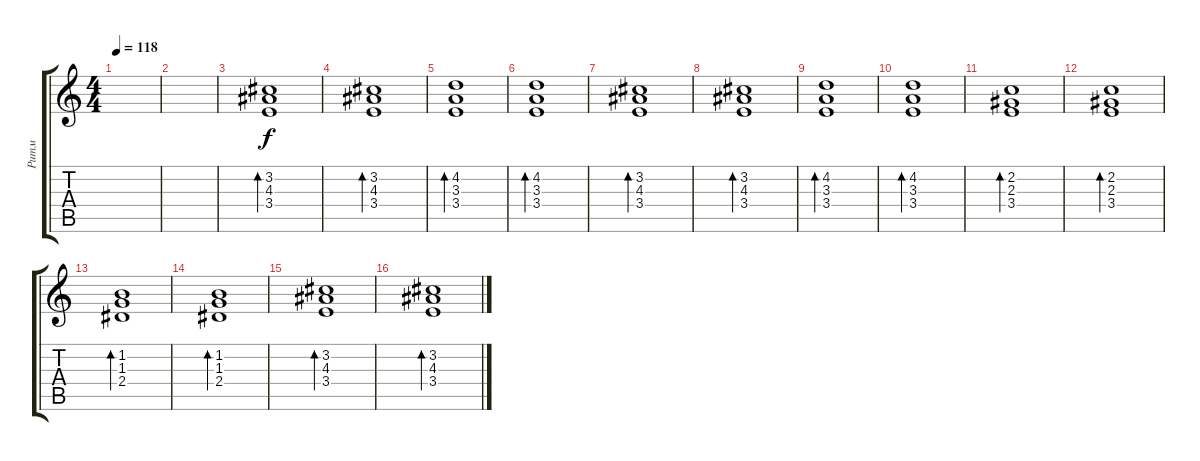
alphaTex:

\track ("Ритм" "Ритм") {instrument distortionguitar}
\staff {score tabs}
\tuning (Eb4 Bb3 Gb3 Db3 Ab2 Eb2) {hide}
\ts (4 4)
\tempo 118
\clef g2
\ks c
|
|
(3.2 4.3 3.4).1{bd 480 instrument electricguitarclean} |
(3.2 4.3 3.4).1{bd 480 instrument electricguitarclean} |
(4.2 3.3 3.4).1{bd 480 instrument electricguitarclean} |
(4.2 3.3 3.4).1{bd 480 instrument electricguitarclean} |
(3.2 4.3 3.4).1{bd 480 instrument electricguitarclean} |
(3.2 4.3 3.4).1{bd 480 instrument electricguitarclean} |
(4.2 3.3 3.4).1{bd 480 instrument electricguitarclean} |
(4.2 3.3 3.4).1{bd 480 instrument electricguitarclean} |
(2.2 2.3 3.4).1{bd 480 instrument electricguitarclean} |
(2.2 2.3 3.4).1{bd 480 instrument electricguitarclean} |
(1.2 1.3 2.4).1{bd 480 instrument electricguitarclean} |
(1.2 1.3 2.4).1{bd 480 instrument electricguitarclean} |
(3.2 4.3 3.4).1{bd 480 instrument electricguitarclean} |
(3.2 4.3 3.4).1{bd 480 instrument electricguitarclean}
